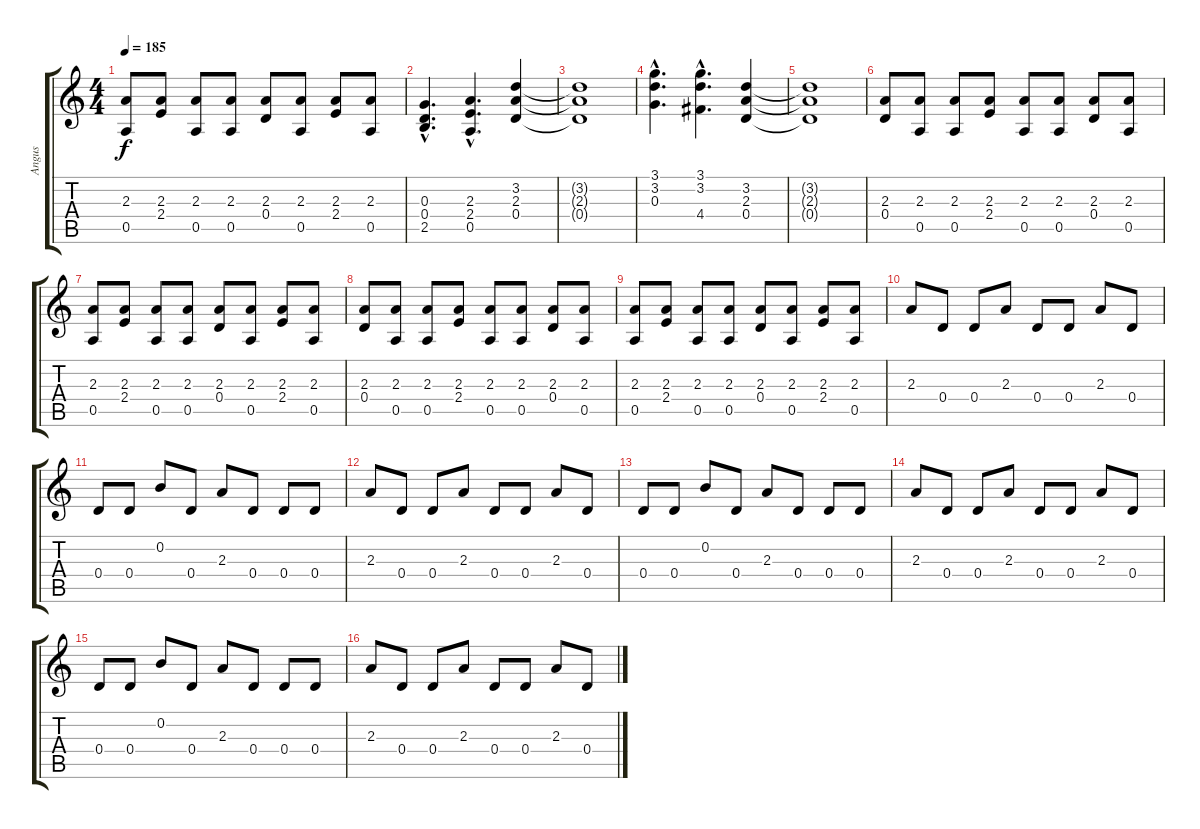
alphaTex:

\track ("Angus" "Angus") {instrument distortionguitar}
\staff {score tabs}
\tuning (E4 B3 G3 D3 A2 E2) {hide}
\ts (4 4)
\tempo 185
\clef g2
\ks c
(2.3 0.5).8{dy f} (2.3 2.4).8 (2.3 0.5).8 (2.3 0.5).8 (2.3 0.4).8 (2.3 0.5).8 (2.3 2.4).8 (2.3 0.5).8 |
(0.3{hac} 0.4{hac} 2.5{hac}).4{d} (2.3{hac} 2.4{hac} 0.5{hac}).4{d} (3.2 2.3 0.4).4 |
(3.2{t} 2.3{t} 0.4{t}).1 |
(3.1{hac} 3.2{hac} 0.3{hac}).4{d} (3.1{hac} 3.2{hac} 4.4{hac}).4{d} (3.2 2.3 0.4).4 |
(3.2{t} 2.3{t} 0.4{t}).1 |
(2.3 0.4).8 (2.3 0.5).8 (2.3 0.5).8 (2.3 2.4).8 (2.3 0.5).8 (2.3 0.5).8 (2.3 0.4).8 (2.3 0.5).8 |
(2.3 0.5).8 (2.3 2.4).8 (2.3 0.5).8 (2.3 0.5).8 (2.3 0.4).8 (2.3 0.5).8 (2.3 2.4).8 (2.3 0.5).8 |
(2.3 0.4).8 (2.3 0.5).8 (2.3 0.5).8 (2.3 2.4).8 (2.3 0.5).8 (2.3 0.5).8 (2.3 0.4).8 (2.3 0.5).8 |
(2.3 0.5).8 (2.3 2.4).8 (2.3 0.5).8 (2.3 0.5).8 (2.3 0.4).8 (2.3 0.5).8 (2.3 2.4).8 (2.3 0.5).8 |
2.3.8 0.4.8 0.4.8 2.3.8 0.4.8 0.4.8 2.3.8 0.4.8 |
0.4.8 0.4.8 0.2.8 0.4.8 2.3.8 0.4.8 0.4.8 0.4.8 |
2.3.8 0.4.8 0.4.8 2.3.8 0.4.8 0.4.8 2.3.8 0.4.8 |
0.4.8 0.4.8 0.2.8 0.4.8 2.3.8 0.4.8 0.4.8 0.4.8 |
2.3.8 0.4.8 0.4.8 2.3.8 0.4.8 0.4.8 2.3.8 0.4.8 |
0.4.8 0.4.8 0.2.8 0.4.8 2.3.8 0.4.8 0.4.8 0.4.8 |
2.3.8 0.4.8 0.4.8 2.3.8 0.4.8 0.4.8 2.3.8 0.4.8
